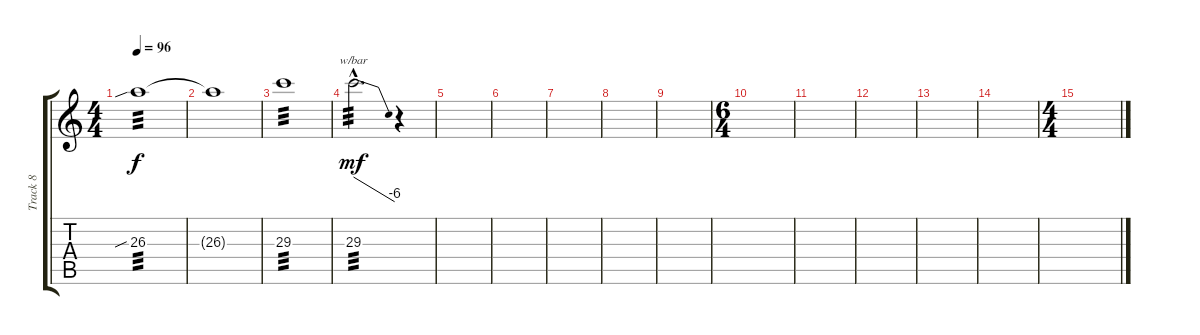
\track ("Track 8" "Track 8") {instrument lead4chiff}
\staff {score tabs}
\tuning (E4 B3 G3 D3 A2 D2) {hide}
\ts (4 4)
\tempo 96
\clef g2
\ks c
26.3{sib}.1{tp 3 dy f} |
26.3{t}.1 |
29.3.1{tp 3} |
29.3{hac}.2{d tbe (dive default 0 0 60 -24) tp 3 dy mf} r.4 |
|
|
|
|
|
\ts (6 4)
|
|
|
|
|
\ts (4 4)
